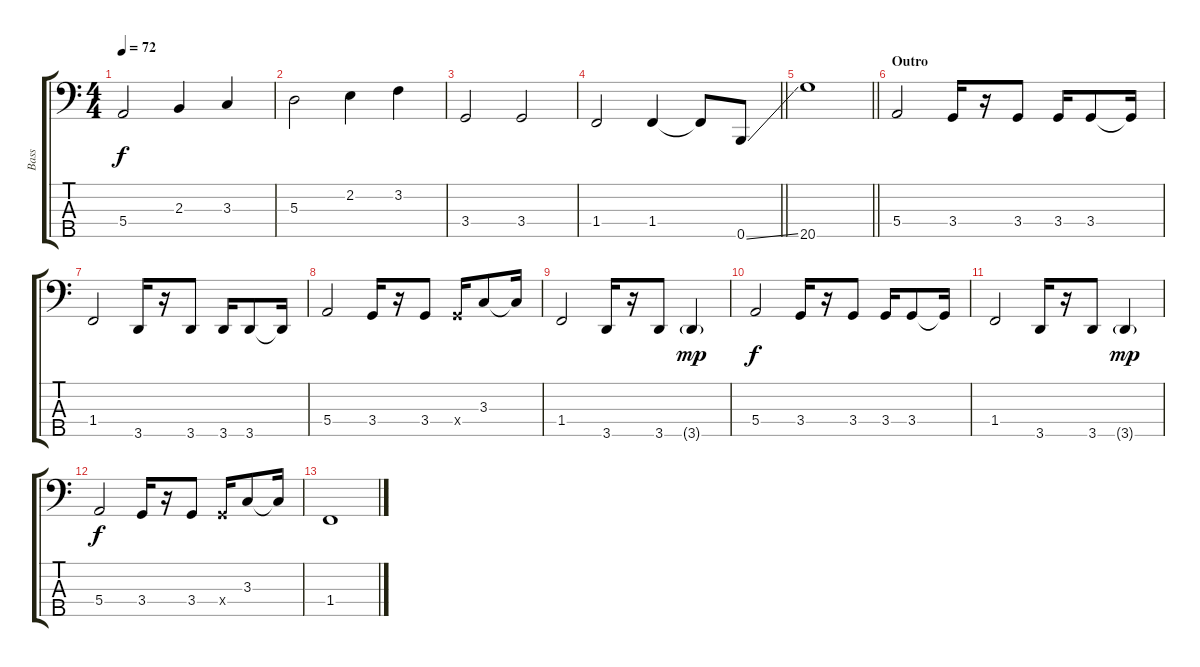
\track ("Bass" "Bass") {instrument electricbassfinger}
\staff {score tabs}
\tuning (G2 D2 A1 E1 B0) {hide}
\ts (4 4)
\tempo 72
\clef f4
\ks c
5.4.2{dy f} 2.3.4 3.3.4 |
5.3.2 2.2.4 3.2.4 |
3.4.2 3.4.2 |
\barLineRight lightlight
1.4.2 1.4.4 1.4{t}.8 0.5{ss}.8 |
\barLineRight lightlight
20.5.1 |
\section ("" "Outro")
5.4.2 3.4.16 r.16 3.4.8 3.4.16 3.4.8 3.4{t}.16 |
1.4.2 3.5.16 r.16 3.5.8 3.5.16 3.5.8 3.5{t}.16 |
5.4.2 3.4.16 r.16 3.4.8 3.4{x}.16 3.3.8 3.3{t}.16 |
1.4.2 3.5.16 r.16 3.5.8 3.5{g}.4{dy mp} |
5.4.2{dy f} 3.4.16 r.16 3.4.8 3.4.16 3.4.8 3.4{t}.16 |
1.4.2 3.5.16 r.16 3.5.8 3.5{g}.4{dy mp} |
5.4.2{dy f} 3.4.16 r.16 3.4.8 3.4{x}.16 3.3.8 3.3{t}.16 |
1.4.1
